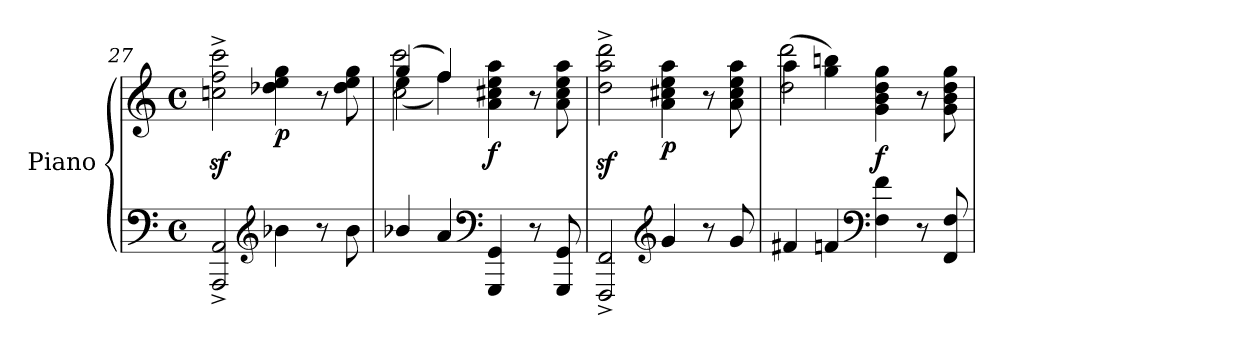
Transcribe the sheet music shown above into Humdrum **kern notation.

**kern	**kern	**dynam
*part1	*part1	*part1
*staff2	*staff1	*staff1/2
*I"Piano	*	*
*I'Pno.	*	*
*clefF4	*clefG2	*
*k[]	*k[]	*
*M4/4	*M4/4	*
*met(c)	*met(c)	*
=27	=27	=27
2AAA/^ 2AA/^	2ccn\z<^ 2ff\z<^ 2ccc\z<^	.
*clefG2	*	*
!	!	!LO:DY:b
4b-X\	4dd-X\ 4ee\ 4gg\	p
8r	8r	.
8b-\	8dd-\ 8ee\ 8gg\	.
=28	=28	=28
*	*^	*
*	*	*^	*
4b-X/	(>4gg/	(<4ee\	2cc\ 2ccc\	.
4a/	4ff/)	4ff\)	.	.
*clefF4	*	*	*	*
!	!	!	!	!LO:DY:b
4GGG/ 4GG/	4a\ 4cc#X\ 4ee\ 4aa\	4raaaayy	4raayy	f
8r	8r	8rbbbyy	8rgggyy	.
8GGG/ 8GG/	8a\ 8cc#\ 8ee\ 8aa\	8rbbbyy	8rgggyy	.
*	*v	*v	*v	*
=29	=29	=29
2FFF/^ 2FF/^	2dd\z<^ 2aa\z<^ 2ddd\z<^	.
*clefG2	*	*
!	!	!LO:DY:b
4g/	4a\ 4cc#X\ 4ee\ 4aa\	p
8r	8r	.
8g/	8a\ 8cc#\ 8ee\ 8aa\	.
!!LO:LB:g=z
=30	=30	=30
*	*^	*
4f#X/	(>4aa\	2dd\ 2ddd\	.
4fn/	4gg\ 4bbn\)	.	.
*clefF4	*	*	*
!	!	!	!LO:DY:b
4F\ 4f\	4g\ 4b\ 4dd\ 4gg\	4rbbbyy	f
8r	8r	8rbbbyy	.
8FF/ 8F/	8g\ 8b\ 8dd\ 8gg\	8rbbbyy	.
*	*v	*v	*
=	=	=
*-	*-	*-
